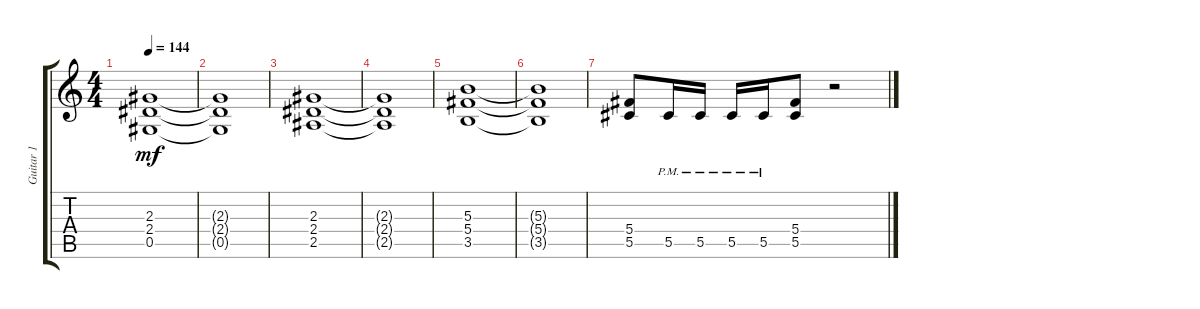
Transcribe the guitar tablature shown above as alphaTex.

\track ("Guitar 1" "Guitar 1") {instrument distortionguitar}
\staff {score tabs}
\tuning (Eb4 Bb3 Gb3 Db3 Ab2 Eb2) {hide}
\ts (4 4)
\tempo 144
\clef g2
\ks c
(2.3 2.4 0.5).1{dy mf} |
(2.3{t} 2.4{t} 0.5{t}).1 |
(2.3 2.4 2.5).1 |
(2.3{t} 2.4{t} 2.5{t}).1 |
(5.3 5.4 3.5).1 |
(5.3{t} 5.4{t} 3.5{t}).1 |
(5.4 5.5).8 5.5{pm}.16 5.5{pm}.16 5.5{pm}.16 5.5{pm}.16 (5.4 5.5).8 r.2
